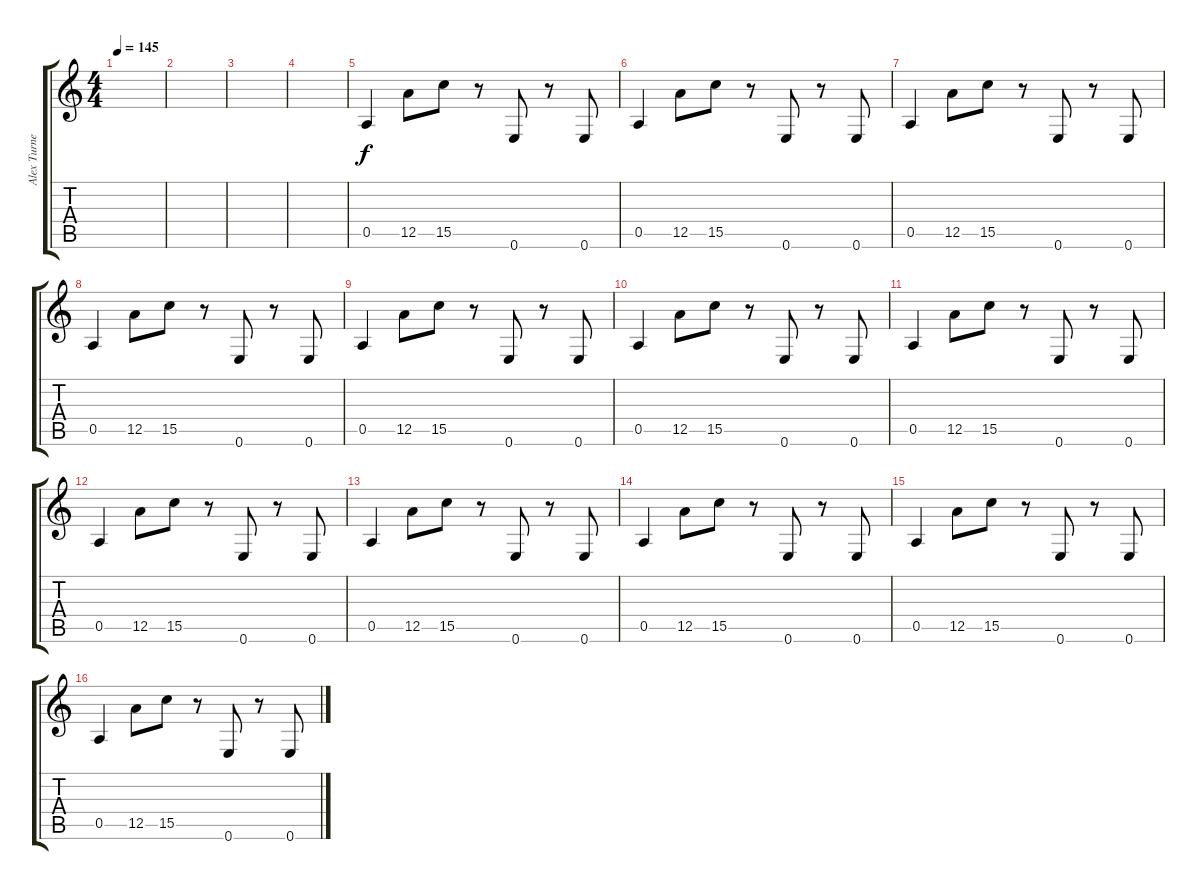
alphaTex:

\track ("Alex Turner" "Alex Turne") {instrument electricguitarclean}
\staff {score tabs}
\tuning (E4 B3 G3 D3 A2 E2) {hide}
\ts (4 4)
\tempo 145
\clef g2
\ks c
|
|
|
|
0.5.4 12.5.8 15.5.8 r.8 0.6.8 r.8 0.6.8 |
0.5.4 12.5.8 15.5.8 r.8 0.6.8 r.8 0.6.8 |
0.5.4 12.5.8 15.5.8 r.8 0.6.8 r.8 0.6.8 |
0.5.4 12.5.8 15.5.8 r.8 0.6.8 r.8 0.6.8 |
0.5.4 12.5.8 15.5.8 r.8 0.6.8 r.8 0.6.8 |
0.5.4 12.5.8 15.5.8 r.8 0.6.8 r.8 0.6.8 |
0.5.4 12.5.8 15.5.8 r.8 0.6.8 r.8 0.6.8 |
0.5.4 12.5.8 15.5.8 r.8 0.6.8 r.8 0.6.8 |
0.5.4 12.5.8 15.5.8 r.8 0.6.8 r.8 0.6.8 |
0.5.4 12.5.8 15.5.8 r.8 0.6.8 r.8 0.6.8 |
0.5.4 12.5.8 15.5.8 r.8 0.6.8 r.8 0.6.8 |
0.5.4 12.5.8 15.5.8 r.8 0.6.8 r.8 0.6.8
